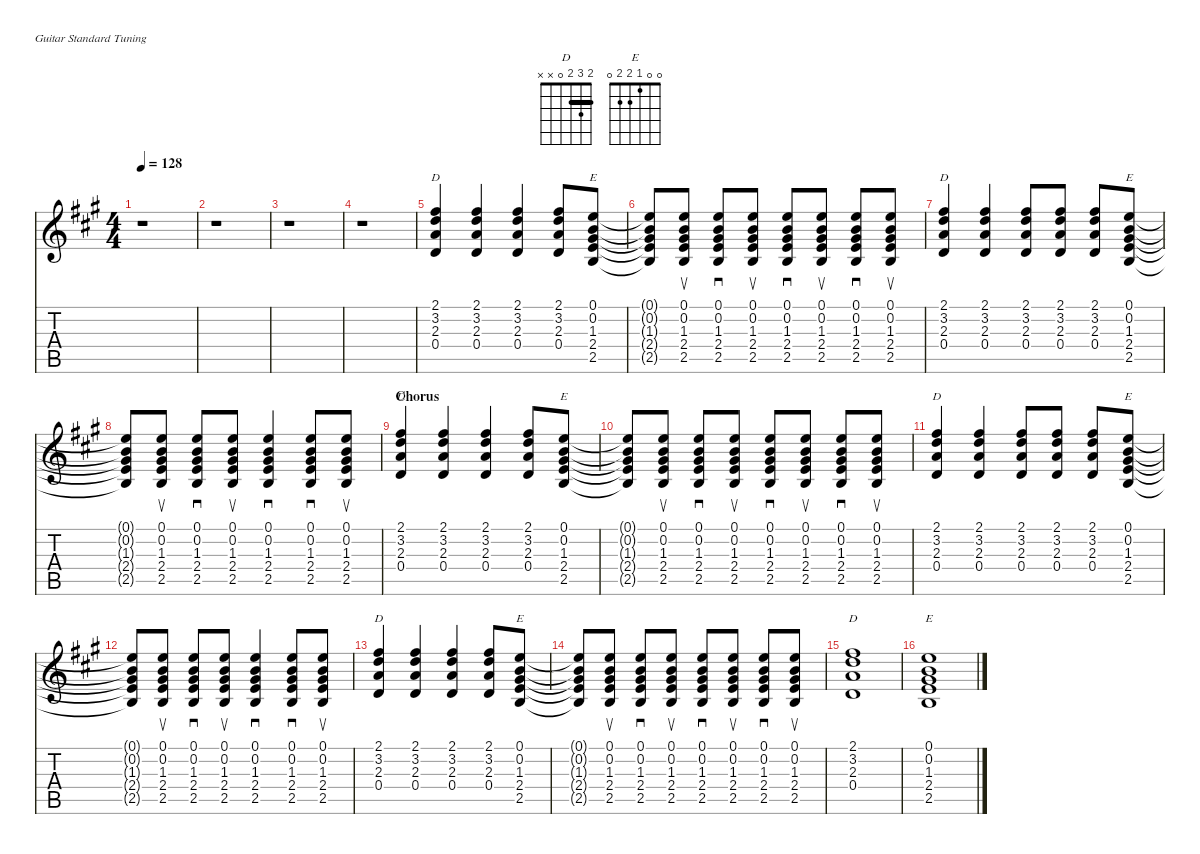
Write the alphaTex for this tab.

\defaultSystemsLayout 4
\hideDynamics
\bracketExtendMode nobrackets
\singleTrackTrackNamePolicy hidden
\multiTrackTrackNamePolicy hidden
\firstSystemTrackNameMode fullname
\firstSystemTrackNameOrientation horizontal
\otherSystemsTrackNameOrientation horizontal
\track ("Steel Guitar" "S-Gt") {defaultSystemsLayout 4 instrument acousticguitarsteel}
\staff {score tabs}
\tuning (E4 B3 G3 D3 A2 E2)
\chord ("D" 2 3 2 0 x x) {showfingering false barre 2}
\chord ("E" 0 0 1 2 2 0) {showfingering false}
\ts (4 4)
\tempo 128
\clef g2
\ks a
r.1{dy f beam Down} |
r.1{beam Down} |
r.1{beam Down} |
r.1{beam Down} |
(2.1{acc #} 3.2{acc forcenatural} 2.3{acc forcenatural} 0.4{acc forcenatural}).4{ch "D" beam Up} (2.1{acc #} 3.2{acc forcenatural} 2.3{acc forcenatural} 0.4{acc forcenatural}).4{beam Up} (2.1{acc #} 3.2{acc forcenatural} 2.3{acc forcenatural} 0.4{acc forcenatural}).4{beam Up} (2.1{acc #} 3.2{acc forcenatural} 2.3{acc forcenatural} 0.4{acc forcenatural}).8{beam Up} (0.1{acc forcenatural} 0.2{acc forcenatural} 1.3{acc #} 2.4{acc forcenatural} 2.5{acc forcenatural}).8{ch "E" beam Up} |
(2.5{t acc forcenatural} 2.4{t acc forcenatural} 1.3{t acc #} 0.2{t acc forcenatural} 0.1{t acc forcenatural}).8{beam Up} (0.1{acc forcenatural} 0.2{acc forcenatural} 1.3{acc #} 2.4{acc forcenatural} 2.5{acc forcenatural}).8{su beam Up} (0.1{acc forcenatural} 0.2{acc forcenatural} 1.3{acc #} 2.4{acc forcenatural} 2.5{acc forcenatural}).8{sd beam Up} (0.1{acc forcenatural} 0.2{acc forcenatural} 1.3{acc #} 2.4{acc forcenatural} 2.5{acc forcenatural}).8{su beam Up} (0.1{acc forcenatural} 0.2{acc forcenatural} 1.3{acc #} 2.4{acc forcenatural} 2.5{acc forcenatural}).8{sd beam Up} (0.1{acc forcenatural} 0.2{acc forcenatural} 1.3{acc #} 2.4{acc forcenatural} 2.5{acc forcenatural}).8{su beam Up} (0.1{acc forcenatural} 0.2{acc forcenatural} 1.3{acc #} 2.4{acc forcenatural} 2.5{acc forcenatural}).8{sd beam Up} (0.1{acc forcenatural} 0.2{acc forcenatural} 1.3{acc #} 2.4{acc forcenatural} 2.5{acc forcenatural}).8{su beam Up} |
(2.1{acc #} 3.2{acc forcenatural} 2.3{acc forcenatural} 0.4{acc forcenatural}).4{ch "D" beam Up} (2.1{acc #} 3.2{acc forcenatural} 2.3{acc forcenatural} 0.4{acc forcenatural}).4{beam Up} (2.1{acc #} 3.2{acc forcenatural} 2.3{acc forcenatural} 0.4{acc forcenatural}).8{beam Up} (2.1{acc #} 3.2{acc forcenatural} 2.3{acc forcenatural} 0.4{acc forcenatural}).8{beam Up} (2.1{acc #} 3.2{acc forcenatural} 2.3{acc forcenatural} 0.4{acc forcenatural}).8{beam Up} (0.1{acc forcenatural} 0.2{acc forcenatural} 1.3{acc #} 2.4{acc forcenatural} 2.5{acc forcenatural}).8{ch "E" beam Up} |
(2.5{t acc forcenatural} 2.4{t acc forcenatural} 1.3{t acc #} 0.2{t acc forcenatural} 0.1{t acc forcenatural}).8{beam Up} (0.1{acc forcenatural} 0.2{acc forcenatural} 1.3{acc #} 2.4{acc forcenatural} 2.5{acc forcenatural}).8{su beam Up} (0.1{acc forcenatural} 0.2{acc forcenatural} 1.3{acc #} 2.4{acc forcenatural} 2.5{acc forcenatural}).8{sd beam Up} (0.1{acc forcenatural} 0.2{acc forcenatural} 1.3{acc #} 2.4{acc forcenatural} 2.5{acc forcenatural}).8{su beam Up} (0.1{acc forcenatural} 0.2{acc forcenatural} 1.3{acc #} 2.4{acc forcenatural} 2.5{acc forcenatural}).4{sd beam Up} (0.1{acc forcenatural} 0.2{acc forcenatural} 1.3{acc #} 2.4{acc forcenatural} 2.5{acc forcenatural}).8{sd beam Up} (0.1{acc forcenatural} 0.2{acc forcenatural} 1.3{acc #} 2.4{acc forcenatural} 2.5{acc forcenatural}).8{su beam Up} |
\section ("" "Chorus")
(2.1{acc #} 3.2{acc forcenatural} 2.3{acc forcenatural} 0.4{acc forcenatural}).4{ch "D" beam Up} (2.1{acc #} 3.2{acc forcenatural} 2.3{acc forcenatural} 0.4{acc forcenatural}).4{beam Up} (2.1{acc #} 3.2{acc forcenatural} 2.3{acc forcenatural} 0.4{acc forcenatural}).4{beam Up} (2.1{acc #} 3.2{acc forcenatural} 2.3{acc forcenatural} 0.4{acc forcenatural}).8{beam Up} (0.1{acc forcenatural} 0.2{acc forcenatural} 1.3{acc #} 2.4{acc forcenatural} 2.5{acc forcenatural}).8{ch "E" beam Up} |
(2.5{t acc forcenatural} 2.4{t acc forcenatural} 1.3{t acc #} 0.2{t acc forcenatural} 0.1{t acc forcenatural}).8{beam Up} (0.1{acc forcenatural} 0.2{acc forcenatural} 1.3{acc #} 2.4{acc forcenatural} 2.5{acc forcenatural}).8{su beam Up} (0.1{acc forcenatural} 0.2{acc forcenatural} 1.3{acc #} 2.4{acc forcenatural} 2.5{acc forcenatural}).8{sd beam Up} (0.1{acc forcenatural} 0.2{acc forcenatural} 1.3{acc #} 2.4{acc forcenatural} 2.5{acc forcenatural}).8{su beam Up} (0.1{acc forcenatural} 0.2{acc forcenatural} 1.3{acc #} 2.4{acc forcenatural} 2.5{acc forcenatural}).8{sd beam Up} (0.1{acc forcenatural} 0.2{acc forcenatural} 1.3{acc #} 2.4{acc forcenatural} 2.5{acc forcenatural}).8{su beam Up} (0.1{acc forcenatural} 0.2{acc forcenatural} 1.3{acc #} 2.4{acc forcenatural} 2.5{acc forcenatural}).8{sd beam Up} (0.1{acc forcenatural} 0.2{acc forcenatural} 1.3{acc #} 2.4{acc forcenatural} 2.5{acc forcenatural}).8{su beam Up} |
(2.1{acc #} 3.2{acc forcenatural} 2.3{acc forcenatural} 0.4{acc forcenatural}).4{ch "D" beam Up} (2.1{acc #} 3.2{acc forcenatural} 2.3{acc forcenatural} 0.4{acc forcenatural}).4{beam Up} (2.1{acc #} 3.2{acc forcenatural} 2.3{acc forcenatural} 0.4{acc forcenatural}).8{beam Up} (2.1{acc #} 3.2{acc forcenatural} 2.3{acc forcenatural} 0.4{acc forcenatural}).8{beam Up} (2.1{acc #} 3.2{acc forcenatural} 2.3{acc forcenatural} 0.4{acc forcenatural}).8{beam Up} (0.1{acc forcenatural} 0.2{acc forcenatural} 1.3{acc #} 2.4{acc forcenatural} 2.5{acc forcenatural}).8{ch "E" beam Up} |
(2.5{t acc forcenatural} 2.4{t acc forcenatural} 1.3{t acc #} 0.2{t acc forcenatural} 0.1{t acc forcenatural}).8{beam Up} (0.1{acc forcenatural} 0.2{acc forcenatural} 1.3{acc #} 2.4{acc forcenatural} 2.5{acc forcenatural}).8{su beam Up} (0.1{acc forcenatural} 0.2{acc forcenatural} 1.3{acc #} 2.4{acc forcenatural} 2.5{acc forcenatural}).8{sd beam Up} (0.1{acc forcenatural} 0.2{acc forcenatural} 1.3{acc #} 2.4{acc forcenatural} 2.5{acc forcenatural}).8{su beam Up} (0.1{acc forcenatural} 0.2{acc forcenatural} 1.3{acc #} 2.4{acc forcenatural} 2.5{acc forcenatural}).4{sd beam Up} (0.1{acc forcenatural} 0.2{acc forcenatural} 1.3{acc #} 2.4{acc forcenatural} 2.5{acc forcenatural}).8{sd beam Up} (0.1{acc forcenatural} 0.2{acc forcenatural} 1.3{acc #} 2.4{acc forcenatural} 2.5{acc forcenatural}).8{su beam Up} |
(2.1{acc #} 3.2{acc forcenatural} 2.3{acc forcenatural} 0.4{acc forcenatural}).4{ch "D" beam Up} (2.1{acc #} 3.2{acc forcenatural} 2.3{acc forcenatural} 0.4{acc forcenatural}).4{beam Up} (2.1{acc #} 3.2{acc forcenatural} 2.3{acc forcenatural} 0.4{acc forcenatural}).4{beam Up} (2.1{acc #} 3.2{acc forcenatural} 2.3{acc forcenatural} 0.4{acc forcenatural}).8{beam Up} (0.1{acc forcenatural} 0.2{acc forcenatural} 1.3{acc #} 2.4{acc forcenatural} 2.5{acc forcenatural}).8{ch "E" beam Up} |
(2.5{t acc forcenatural} 2.4{t acc forcenatural} 1.3{t acc #} 0.2{t acc forcenatural} 0.1{t acc forcenatural}).8{beam Up} (0.1{acc forcenatural} 0.2{acc forcenatural} 1.3{acc #} 2.4{acc forcenatural} 2.5{acc forcenatural}).8{su beam Up} (0.1{acc forcenatural} 0.2{acc forcenatural} 1.3{acc #} 2.4{acc forcenatural} 2.5{acc forcenatural}).8{sd beam Up} (0.1{acc forcenatural} 0.2{acc forcenatural} 1.3{acc #} 2.4{acc forcenatural} 2.5{acc forcenatural}).8{su beam Up} (0.1{acc forcenatural} 0.2{acc forcenatural} 1.3{acc #} 2.4{acc forcenatural} 2.5{acc forcenatural}).8{sd beam Up} (0.1{acc forcenatural} 0.2{acc forcenatural} 1.3{acc #} 2.4{acc forcenatural} 2.5{acc forcenatural}).8{su beam Up} (0.1{acc forcenatural} 0.2{acc forcenatural} 1.3{acc #} 2.4{acc forcenatural} 2.5{acc forcenatural}).8{sd beam Up} (0.1{acc forcenatural} 0.2{acc forcenatural} 1.3{acc #} 2.4{acc forcenatural} 2.5{acc forcenatural}).8{su beam Up} |
(2.1{acc #} 3.2{acc forcenatural} 2.3{acc forcenatural} 0.4{acc forcenatural}).1{ch "D" beam Up} |
(2.5{acc forcenatural} 2.4{acc forcenatural} 1.3{acc #} 0.2{acc forcenatural} 0.1{acc forcenatural}).1{ch "E" beam Up}
